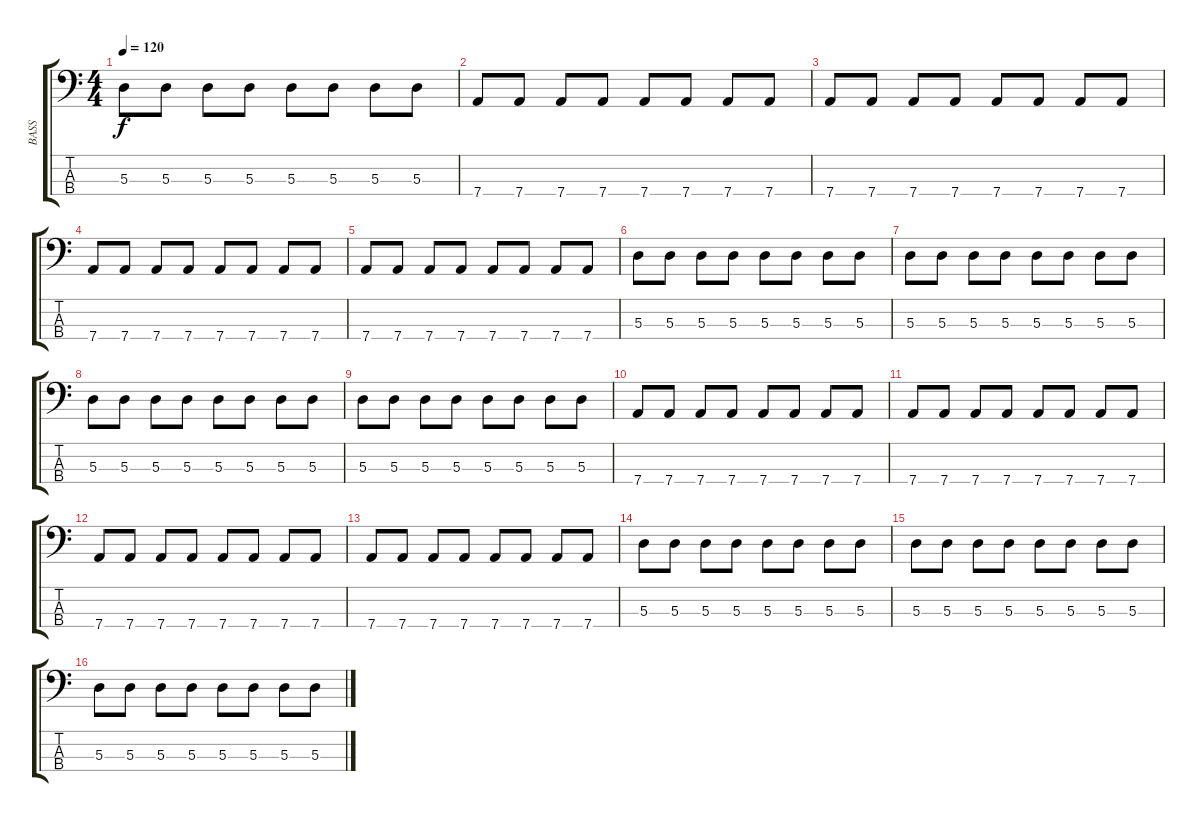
\track ("BASS" "BASS") {instrument electricbasspick}
\staff {score tabs}
\tuning (G2 D2 A1 D1) {hide}
\ts (4 4)
\tempo 120
\clef f4
\ks c
5.3.8{dy f} 5.3.8 5.3.8 5.3.8 5.3.8 5.3.8 5.3.8 5.3.8 |
7.4.8 7.4.8 7.4.8 7.4.8 7.4.8 7.4.8 7.4.8 7.4.8 |
7.4.8 7.4.8 7.4.8 7.4.8 7.4.8 7.4.8 7.4.8 7.4.8 |
7.4.8 7.4.8 7.4.8 7.4.8 7.4.8 7.4.8 7.4.8 7.4.8 |
7.4.8 7.4.8 7.4.8 7.4.8 7.4.8 7.4.8 7.4.8 7.4.8 |
5.3.8 5.3.8 5.3.8 5.3.8 5.3.8 5.3.8 5.3.8 5.3.8 |
5.3.8 5.3.8 5.3.8 5.3.8 5.3.8 5.3.8 5.3.8 5.3.8 |
5.3.8 5.3.8 5.3.8 5.3.8 5.3.8 5.3.8 5.3.8 5.3.8 |
5.3.8 5.3.8 5.3.8 5.3.8 5.3.8 5.3.8 5.3.8 5.3.8 |
7.4.8 7.4.8 7.4.8 7.4.8 7.4.8 7.4.8 7.4.8 7.4.8 |
7.4.8 7.4.8 7.4.8 7.4.8 7.4.8 7.4.8 7.4.8 7.4.8 |
7.4.8 7.4.8 7.4.8 7.4.8 7.4.8 7.4.8 7.4.8 7.4.8 |
7.4.8 7.4.8 7.4.8 7.4.8 7.4.8 7.4.8 7.4.8 7.4.8 |
5.3.8 5.3.8 5.3.8 5.3.8 5.3.8 5.3.8 5.3.8 5.3.8 |
5.3.8 5.3.8 5.3.8 5.3.8 5.3.8 5.3.8 5.3.8 5.3.8 |
5.3.8 5.3.8 5.3.8 5.3.8 5.3.8 5.3.8 5.3.8 5.3.8
